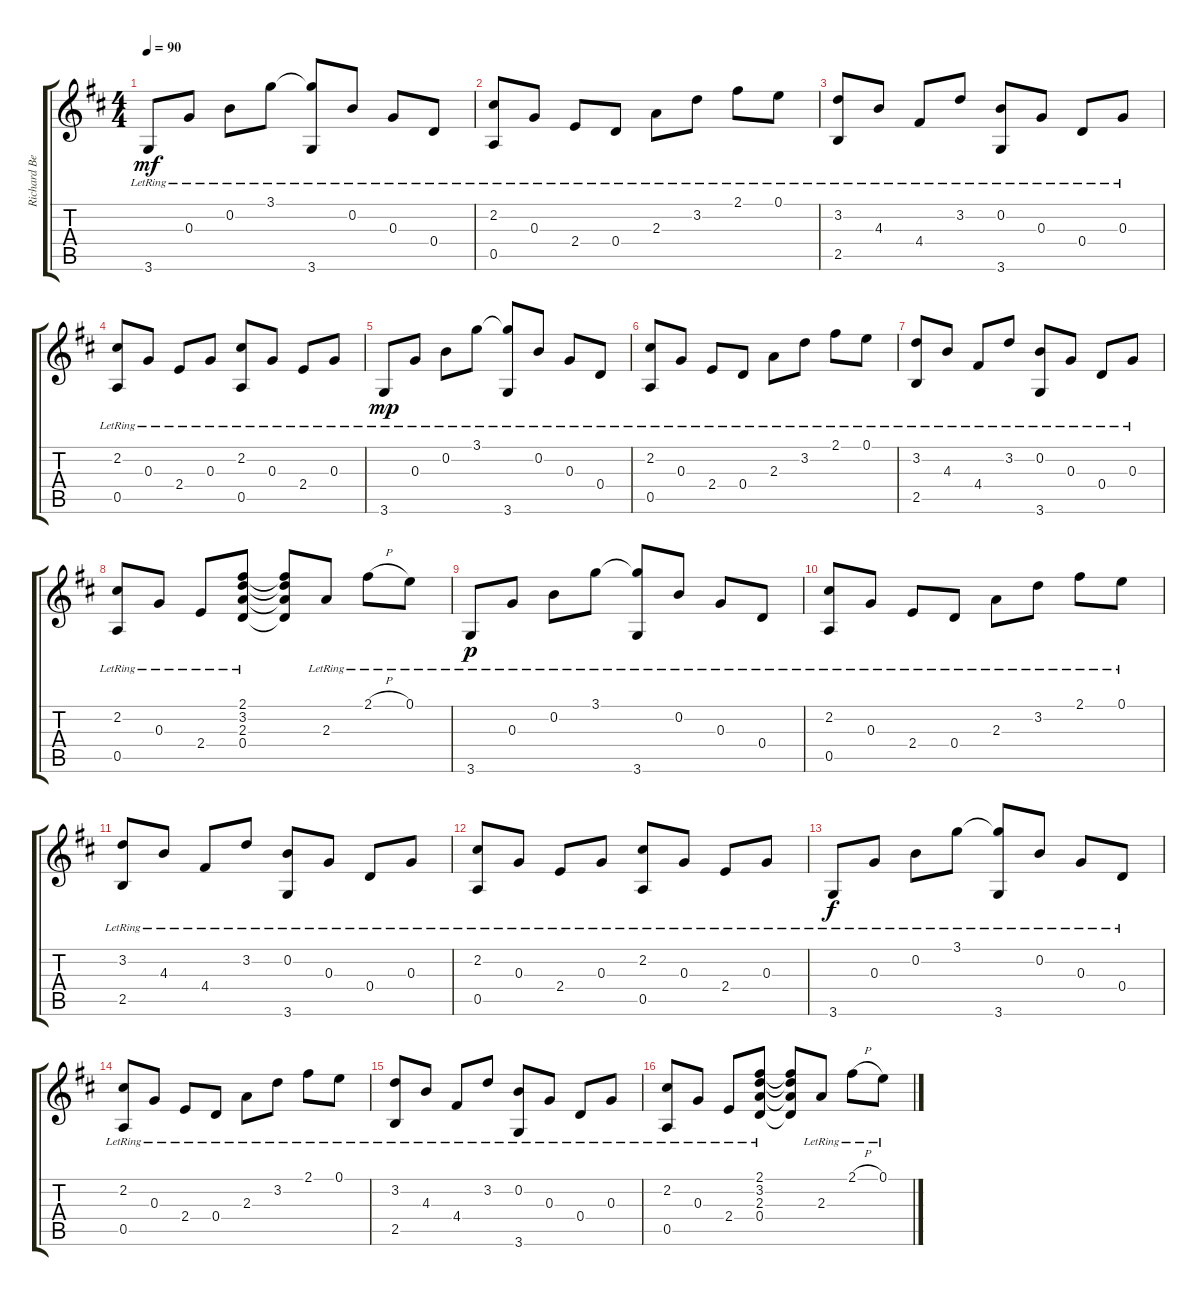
\track ("Richard Bennett - Rhythm" "Richard Be") {instrument acousticguitarsteel}
\staff {score tabs}
\tuning (E4 B3 G3 D3 A2 E2) {hide}
\ts (4 4)
\tempo 90
\clef g2
\ks d
3.6{lr}.8{dy mf} 0.3{lr}.8 0.2{lr}.8 3.1{lr}.8 (3.1{t} 3.6{lr}).8 0.2{lr}.8 0.3{lr}.8 0.4{lr}.8 |
(2.2{lr} 0.5{lr}).8 0.3{lr}.8 2.4{lr}.8 0.4{lr}.8 2.3{lr}.8 3.2{lr}.8 2.1{lr}.8 0.1{lr}.8 |
(3.2{lr} 2.5{lr}).8 4.3{lr}.8 4.4{lr}.8 3.2{lr}.8 (0.2{lr} 3.6{lr}).8 0.3{lr}.8 0.4{lr}.8 0.3{lr}.8 |
(2.2{lr} 0.5{lr}).8 0.3{lr}.8 2.4{lr}.8 0.3{lr}.8 (2.2{lr} 0.5{lr}).8 0.3{lr}.8 2.4{lr}.8 0.3{lr}.8 |
3.6{lr}.8{dy mp} 0.3{lr}.8 0.2{lr}.8 3.1{lr}.8 (3.1{t} 3.6{lr}).8 0.2{lr}.8 0.3{lr}.8 0.4{lr}.8 |
(2.2{lr} 0.5{lr}).8 0.3{lr}.8 2.4{lr}.8 0.4{lr}.8 2.3{lr}.8 3.2{lr}.8 2.1{lr}.8 0.1{lr}.8 |
(3.2{lr} 2.5{lr}).8 4.3{lr}.8 4.4{lr}.8 3.2{lr}.8 (0.2{lr} 3.6{lr}).8 0.3{lr}.8 0.4{lr}.8 0.3{lr}.8 |
(2.2{lr} 0.5{lr}).8 0.3{lr}.8 2.4{lr}.8 (2.1{lr} 3.2{lr} 2.3{lr} 0.4{lr}).8 (2.1{t} 3.2{t} 2.3{t} 0.4{t}).8 2.3{lr}.8 2.1{h lr}.8 0.1{lr}.8 |
3.6{lr}.8{dy p} 0.3{lr}.8 0.2{lr}.8 3.1{lr}.8 (3.1{t} 3.6{lr}).8 0.2{lr}.8 0.3{lr}.8 0.4{lr}.8 |
(2.2{lr} 0.5{lr}).8 0.3{lr}.8 2.4{lr}.8 0.4{lr}.8 2.3{lr}.8 3.2{lr}.8 2.1{lr}.8 0.1{lr}.8 |
(3.2{lr} 2.5{lr}).8 4.3{lr}.8 4.4{lr}.8 3.2{lr}.8 (0.2{lr} 3.6{lr}).8 0.3{lr}.8 0.4{lr}.8 0.3{lr}.8 |
(2.2{lr} 0.5{lr}).8 0.3{lr}.8 2.4{lr}.8 0.3{lr}.8 (2.2{lr} 0.5{lr}).8 0.3{lr}.8 2.4{lr}.8 0.3{lr}.8 |
3.6{lr}.8{dy f} 0.3{lr}.8 0.2{lr}.8 3.1{lr}.8 (3.1{t} 3.6{lr}).8 0.2{lr}.8 0.3{lr}.8 0.4{lr}.8 |
(2.2{lr} 0.5{lr}).8 0.3{lr}.8 2.4{lr}.8 0.4{lr}.8 2.3{lr}.8 3.2{lr}.8 2.1{lr}.8 0.1{lr}.8 |
(3.2{lr} 2.5{lr}).8 4.3{lr}.8 4.4{lr}.8 3.2{lr}.8 (0.2{lr} 3.6{lr}).8 0.3{lr}.8 0.4{lr}.8 0.3{lr}.8 |
(2.2{lr} 0.5{lr}).8 0.3{lr}.8 2.4{lr}.8 (2.1{lr} 3.2{lr} 2.3{lr} 0.4{lr}).8 (2.1{t} 3.2{t} 2.3{t} 0.4{t}).8 2.3{lr}.8 2.1{h lr}.8 0.1{lr}.8
